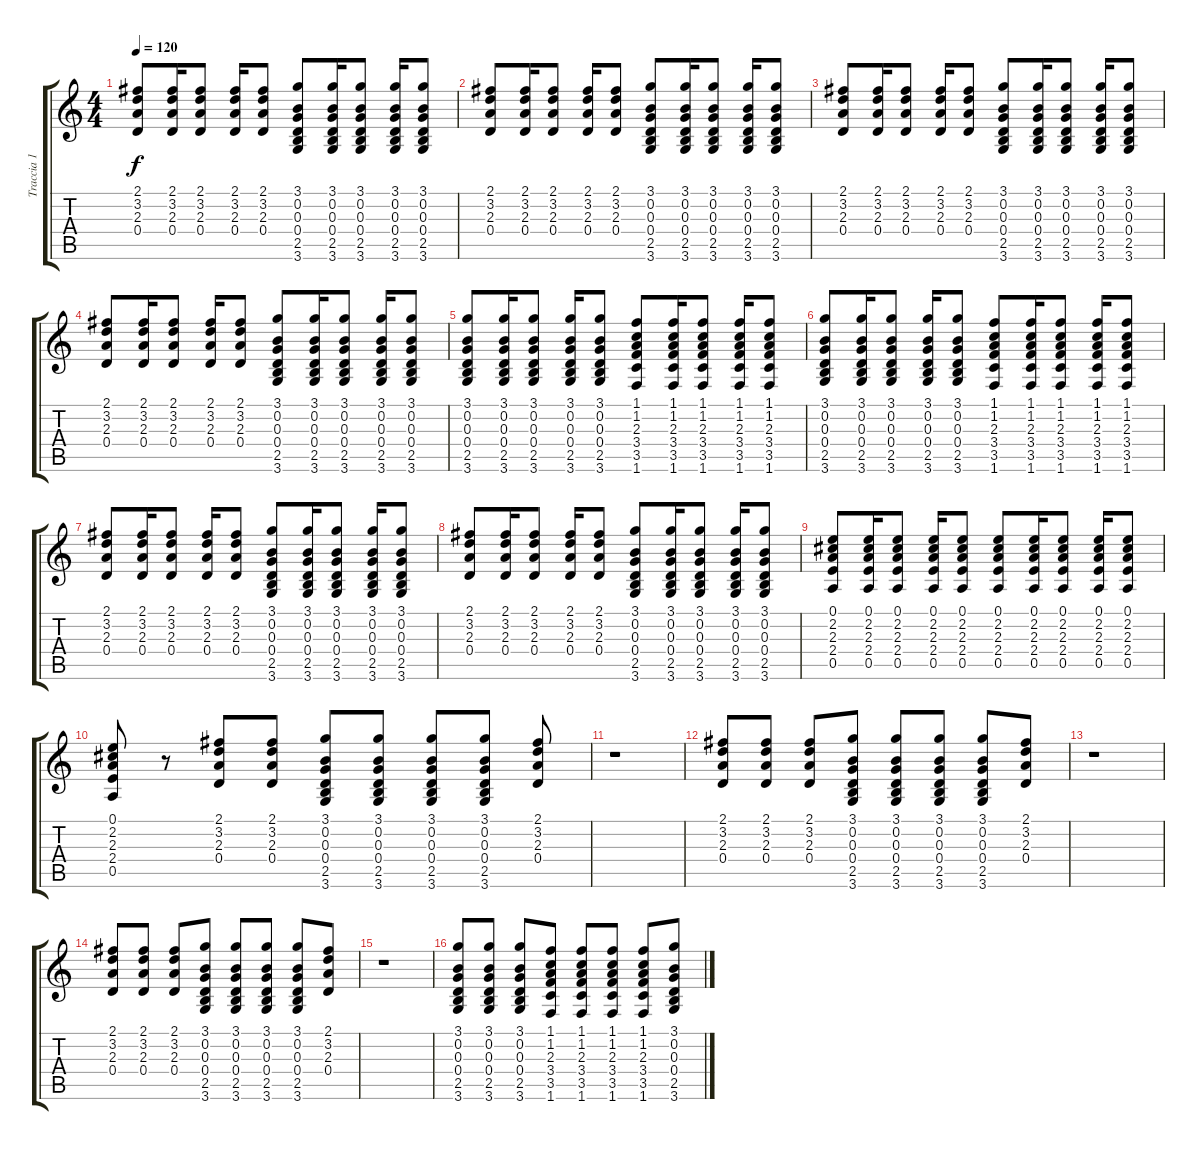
\track ("Traccia 1" "Traccia 1") {instrument distortionguitar}
\staff {score tabs}
\tuning (E4 B3 G3 D3 A2 E2) {hide}
\ts (4 4)
\tempo 120
\clef g2
\ks c
(2.1 3.2 2.3 0.4).8{dy f} (2.1 3.2 2.3 0.4).16 (2.1 3.2 2.3 0.4).8 (2.1 3.2 2.3 0.4).16 (2.1 3.2 2.3 0.4).8 (3.1 0.2 0.3 0.4 2.5 3.6).8 (3.1 0.2 0.3 0.4 2.5 3.6).16 (3.1 0.2 0.3 0.4 2.5 3.6).8 (3.1 0.2 0.3 0.4 2.5 3.6).16 (3.1 0.2 0.3 0.4 2.5 3.6).8 |
(2.1 3.2 2.3 0.4).8 (2.1 3.2 2.3 0.4).16 (2.1 3.2 2.3 0.4).8 (2.1 3.2 2.3 0.4).16 (2.1 3.2 2.3 0.4).8 (3.1 0.2 0.3 0.4 2.5 3.6).8 (3.1 0.2 0.3 0.4 2.5 3.6).16 (3.1 0.2 0.3 0.4 2.5 3.6).8 (3.1 0.2 0.3 0.4 2.5 3.6).16 (3.1 0.2 0.3 0.4 2.5 3.6).8 |
(2.1 3.2 2.3 0.4).8 (2.1 3.2 2.3 0.4).16 (2.1 3.2 2.3 0.4).8 (2.1 3.2 2.3 0.4).16 (2.1 3.2 2.3 0.4).8 (3.1 0.2 0.3 0.4 2.5 3.6).8 (3.1 0.2 0.3 0.4 2.5 3.6).16 (3.1 0.2 0.3 0.4 2.5 3.6).8 (3.1 0.2 0.3 0.4 2.5 3.6).16 (3.1 0.2 0.3 0.4 2.5 3.6).8 |
(2.1 3.2 2.3 0.4).8 (2.1 3.2 2.3 0.4).16 (2.1 3.2 2.3 0.4).8 (2.1 3.2 2.3 0.4).16 (2.1 3.2 2.3 0.4).8 (3.1 0.2 0.3 0.4 2.5 3.6).8 (3.1 0.2 0.3 0.4 2.5 3.6).16 (3.1 0.2 0.3 0.4 2.5 3.6).8 (3.1 0.2 0.3 0.4 2.5 3.6).16 (3.1 0.2 0.3 0.4 2.5 3.6).8 |
(3.1 0.2 0.3 0.4 2.5 3.6).8 (3.1 0.2 0.3 0.4 2.5 3.6).16 (3.1 0.2 0.3 0.4 2.5 3.6).8 (3.1 0.2 0.3 0.4 2.5 3.6).16 (3.1 0.2 0.3 0.4 2.5 3.6).8 (1.1 1.2 2.3 3.4 3.5 1.6).8 (1.1 1.2 2.3 3.4 3.5 1.6).16 (1.1 1.2 2.3 3.4 3.5 1.6).8 (1.1 1.2 2.3 3.4 3.5 1.6).16 (1.1 1.2 2.3 3.4 3.5 1.6).8 |
(3.1 0.2 0.3 0.4 2.5 3.6).8 (3.1 0.2 0.3 0.4 2.5 3.6).16 (3.1 0.2 0.3 0.4 2.5 3.6).8 (3.1 0.2 0.3 0.4 2.5 3.6).16 (3.1 0.2 0.3 0.4 2.5 3.6).8 (1.1 1.2 2.3 3.4 3.5 1.6).8 (1.1 1.2 2.3 3.4 3.5 1.6).16 (1.1 1.2 2.3 3.4 3.5 1.6).8 (1.1 1.2 2.3 3.4 3.5 1.6).16 (1.1 1.2 2.3 3.4 3.5 1.6).8 |
(2.1 3.2 2.3 0.4).8 (2.1 3.2 2.3 0.4).16 (2.1 3.2 2.3 0.4).8 (2.1 3.2 2.3 0.4).16 (2.1 3.2 2.3 0.4).8 (3.1 0.2 0.3 0.4 2.5 3.6).8 (3.1 0.2 0.3 0.4 2.5 3.6).16 (3.1 0.2 0.3 0.4 2.5 3.6).8 (3.1 0.2 0.3 0.4 2.5 3.6).16 (3.1 0.2 0.3 0.4 2.5 3.6).8 |
(2.1 3.2 2.3 0.4).8 (2.1 3.2 2.3 0.4).16 (2.1 3.2 2.3 0.4).8 (2.1 3.2 2.3 0.4).16 (2.1 3.2 2.3 0.4).8 (3.1 0.2 0.3 0.4 2.5 3.6).8 (3.1 0.2 0.3 0.4 2.5 3.6).16 (3.1 0.2 0.3 0.4 2.5 3.6).8 (3.1 0.2 0.3 0.4 2.5 3.6).16 (3.1 0.2 0.3 0.4 2.5 3.6).8 |
(0.1 2.2 2.3 2.4 0.5).8 (0.1 2.2 2.3 2.4 0.5).16 (0.1 2.2 2.3 2.4 0.5).8 (0.1 2.2 2.3 2.4 0.5).16 (0.1 2.2 2.3 2.4 0.5).8 (0.1 2.2 2.3 2.4 0.5).8 (0.1 2.2 2.3 2.4 0.5).16 (0.1 2.2 2.3 2.4 0.5).8 (0.1 2.2 2.3 2.4 0.5).16 (0.1 2.2 2.3 2.4 0.5).8 |
(0.1 2.2 2.3 2.4 0.5).8 r.8 (2.1 3.2 2.3 0.4).8 (2.1 3.2 2.3 0.4).8 (3.1 0.2 0.3 0.4 2.5 3.6).8 (3.1 0.2 0.3 0.4 2.5 3.6).8 (3.1 0.2 0.3 0.4 2.5 3.6).8 (3.1 0.2 0.3 0.4 2.5 3.6).8 (2.1 3.2 2.3 0.4).8 |
r.1 |
(2.1 3.2 2.3 0.4).8 (2.1 3.2 2.3 0.4).8 (2.1 3.2 2.3 0.4).8 (3.1 0.2 0.3 0.4 2.5 3.6).8 (3.1 0.2 0.3 0.4 2.5 3.6).8 (3.1 0.2 0.3 0.4 2.5 3.6).8 (3.1 0.2 0.3 0.4 2.5 3.6).8 (2.1 3.2 2.3 0.4).8 |
r.1 |
(2.1 3.2 2.3 0.4).8 (2.1 3.2 2.3 0.4).8 (2.1 3.2 2.3 0.4).8 (3.1 0.2 0.3 0.4 2.5 3.6).8 (3.1 0.2 0.3 0.4 2.5 3.6).8 (3.1 0.2 0.3 0.4 2.5 3.6).8 (3.1 0.2 0.3 0.4 2.5 3.6).8 (2.1 3.2 2.3 0.4).8 |
r.1 |
(3.1 0.2 0.3 0.4 2.5 3.6).8 (3.1 0.2 0.3 0.4 2.5 3.6).8 (3.1 0.2 0.3 0.4 2.5 3.6).8 (1.1 1.2 2.3 3.4 3.5 1.6).8 (1.1 1.2 2.3 3.4 3.5 1.6).8 (1.1 1.2 2.3 3.4 3.5 1.6).8 (1.1 1.2 2.3 3.4 3.5 1.6).8 (3.1 0.2 0.3 0.4 2.5 3.6).8
